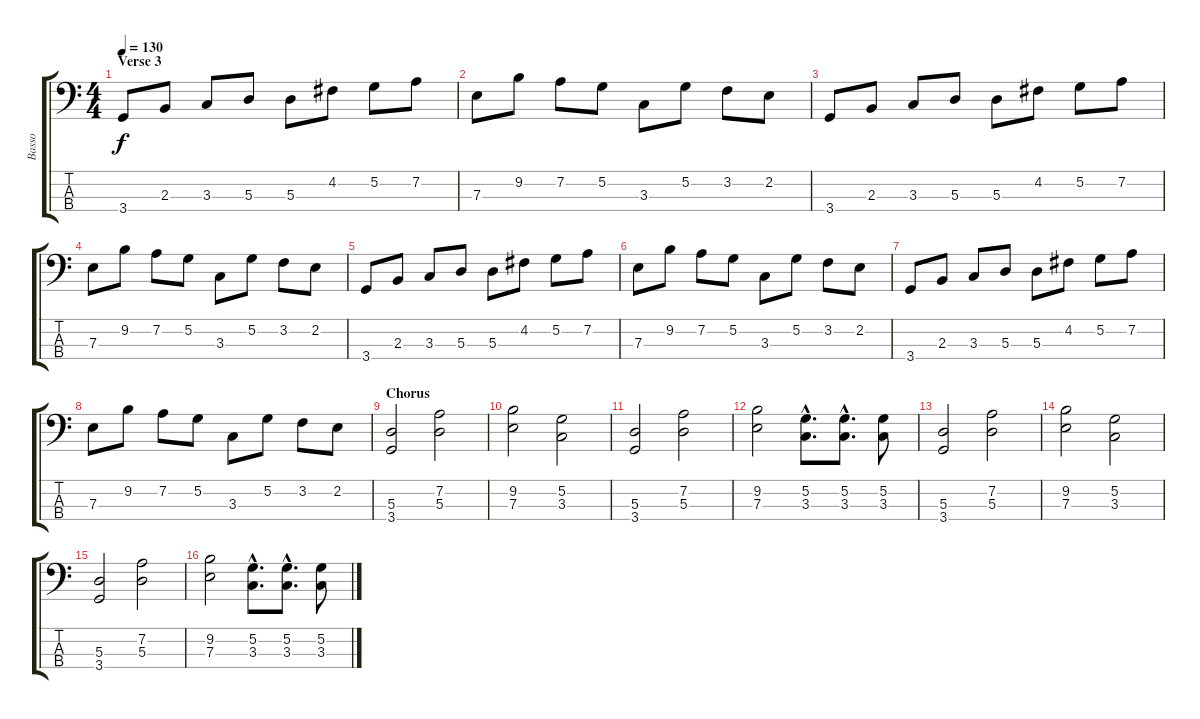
\track ("Basso" "Basso") {instrument electricbassfinger}
\staff {score tabs}
\tuning (G2 D2 A1 E1) {hide}
\ts (4 4)
\section ("" "Verse 3")
\tempo 130
\clef f4
\ks c
3.4.8{dy f} 2.3.8 3.3.8 5.3.8 5.3.8 4.2.8 5.2.8 7.2.8 |
7.3.8 9.2.8 7.2.8 5.2.8 3.3.8 5.2.8 3.2.8 2.2.8 |
3.4.8 2.3.8 3.3.8 5.3.8 5.3.8 4.2.8 5.2.8 7.2.8 |
7.3.8 9.2.8 7.2.8 5.2.8 3.3.8 5.2.8 3.2.8 2.2.8 |
3.4.8 2.3.8 3.3.8 5.3.8 5.3.8 4.2.8 5.2.8 7.2.8 |
7.3.8 9.2.8 7.2.8 5.2.8 3.3.8 5.2.8 3.2.8 2.2.8 |
3.4.8 2.3.8 3.3.8 5.3.8 5.3.8 4.2.8 5.2.8 7.2.8 |
7.3.8 9.2.8 7.2.8 5.2.8 3.3.8 5.2.8 3.2.8 2.2.8 |
\section ("" "Chorus")
(5.3 3.4).2 (7.2 5.3).2 |
(9.2 7.3).2 (5.2 3.3).2 |
(5.3 3.4).2 (7.2 5.3).2 |
(9.2 7.3).2 (5.2{hac} 3.3{hac}).8{d} (5.2{hac} 3.3{hac}).8{d} (5.2 3.3).8 |
(5.3 3.4).2 (7.2 5.3).2 |
(9.2 7.3).2 (5.2 3.3).2 |
(5.3 3.4).2 (7.2 5.3).2 |
(9.2 7.3).2 (5.2{hac} 3.3{hac}).8{d} (5.2{hac} 3.3{hac}).8{d} (5.2 3.3).8
